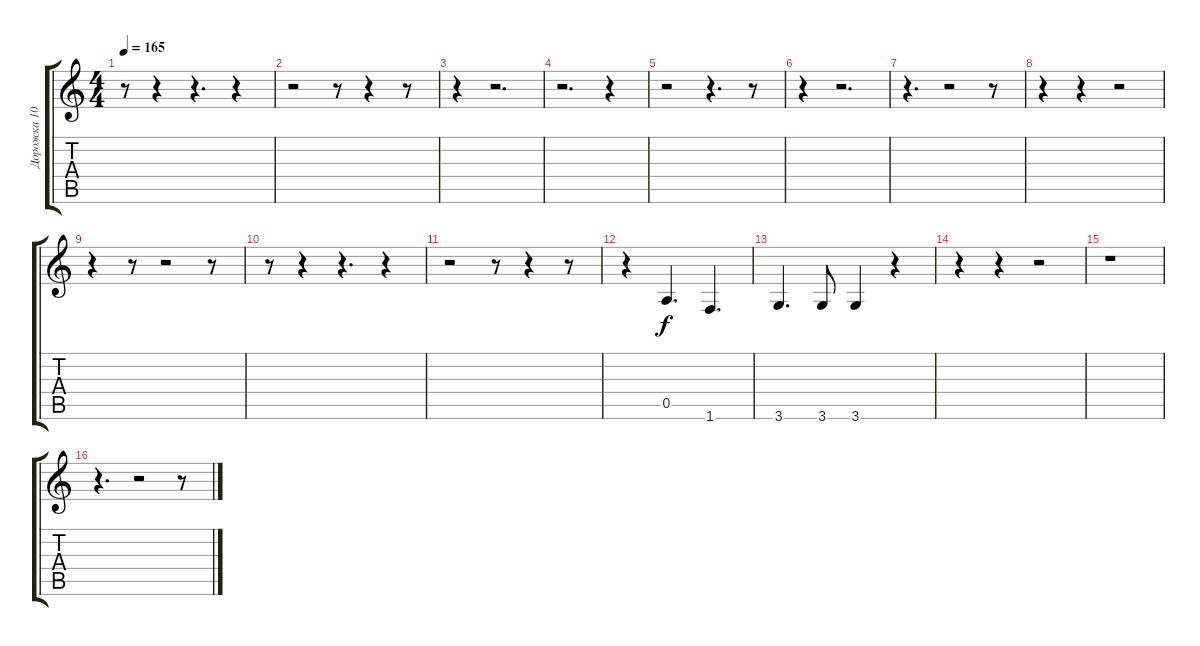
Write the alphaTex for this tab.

\track ("Дорожка 10" "Дорожка 10") {instrument slapbass1}
\staff {score tabs}
\tuning (E4 B3 G3 D3 A2 E2) {hide}
\ts (4 4)
\tempo 165
\clef g2
\ks c
r.8{dy f} r.4 r.4{d} r.4 |
r.2 r.8 r.4 r.8 |
r.4 r.2{d} |
r.2{d} r.4 |
r.2 r.4{d} r.8 |
r.4 r.2{d} |
r.4{d} r.2 r.8 |
r.4 r.4 r.2 |
r.4 r.8 r.2 r.8 |
r.8 r.4 r.4{d} r.4 |
r.2 r.8 r.4 r.8 |
r.4 0.5.4{d} 1.6.4{d} |
3.6.4{d} 3.6.8 3.6.4 r.4 |
r.4 r.4 r.2 |
r.1 |
r.4{d} r.2 r.8
